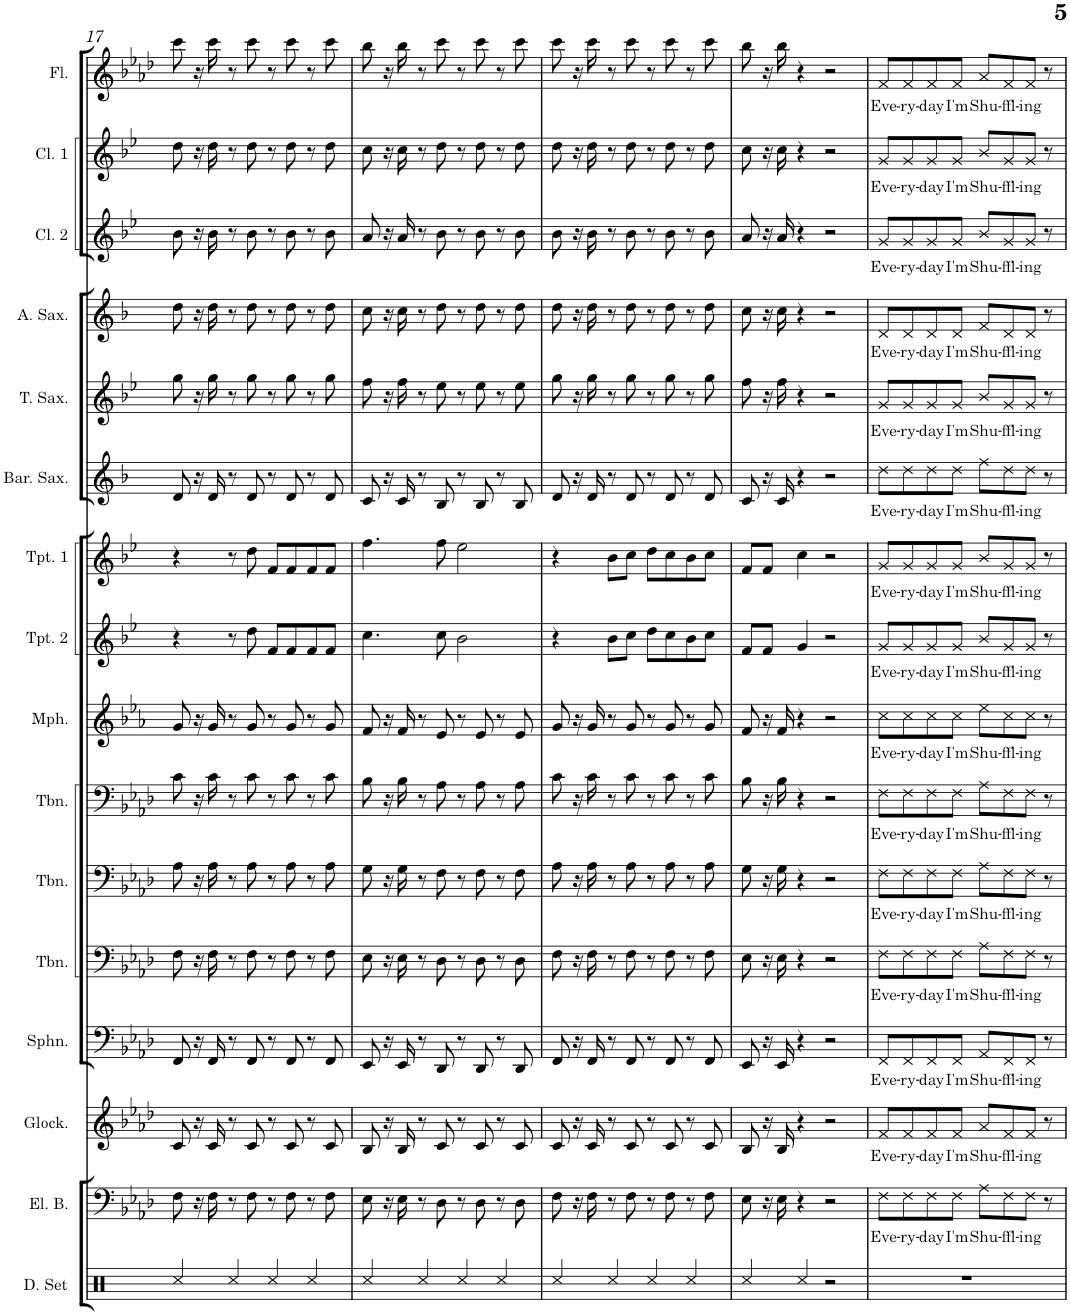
**kern	**kern	**text	**kern	**text	**kern	**text	**kern	**text	**kern	**text	**kern	**text	**kern	**text	**kern	**text	**kern	**text	**kern	**text	**kern	**text	**kern	**text	**kern	**text	**kern	**text	**kern	**text
*part16	*part15	*part15	*part14	*part14	*part13	*part13	*part12	*part12	*part11	*part11	*part10	*part10	*part9	*part9	*part8	*part8	*part7	*part7	*part6	*part6	*part5	*part5	*part4	*part4	*part3	*part3	*part2	*part2	*part1	*part1
*staff16	*staff15	*staff15	*staff14	*staff14	*staff13	*staff13	*staff12	*staff12	*staff11	*staff11	*staff10	*staff10	*staff9	*staff9	*staff8	*staff8	*staff7	*staff7	*staff6	*staff6	*staff5	*staff5	*staff4	*staff4	*staff3	*staff3	*staff2	*staff2	*staff1	*staff1
*I"Drumset	*I"Electric Bass	*	*I"Glockenspiel	*	*I"Sousaphone	*	*I"Trombone	*	*I"Trombone	*	*I"Trombone	*	*I"Mellophone	*	*I"Trumpet 2	*	*I"Trumpet 1	*	*I"Baritone Sax	*	*I"Tenor Sax	*	*I"Alto Sax	*	*I"Clarinet 2	*	*I"Clarinet 1	*	*I"Flute	*
*I'D. Set	*I'El. B.	*	*I'Glock.	*	*I'Sphn.	*	*I'Tbn.	*	*I'Tbn.	*	*I'Tbn.	*	*I'Mph.	*	*I'Tpt. 2	*	*I'Tpt. 1	*	*I'Bar. Sax.	*	*I'T. Sax.	*	*I'A. Sax.	*	*I'Cl. 2	*	*I'Cl. 1	*	*I'Fl.	*
!!LO:PB:g=z
*clefX	*clefF4	*	*clefG2	*	*clefF4	*	*clefF4	*	*clefF4	*	*clefF4	*	*clefG2	*	*clefG2	*	*clefG2	*	*clefG2	*	*clefG2	*	*clefG2	*	*clefG2	*	*clefG2	*	*clefG2	*
*	*Trd7c12	*	*Trd-14c-24	*	*	*	*	*	*	*	*	*	*Trd4c7	*	*Trd1c2	*	*Trd1c2	*	*Trd12c21	*	*Trd8c14	*	*Trd5c9	*	*Trd1c2	*	*Trd1c2	*	*	*
*k[]	*k[b-e-a-d-]	*	*k[b-e-a-d-]	*	*k[b-e-a-d-]	*	*k[b-e-a-d-]	*	*k[b-e-a-d-]	*	*k[b-e-a-d-]	*	*k[b-e-a-]	*	*k[b-e-]	*	*k[b-e-]	*	*k[b-]	*	*k[b-e-]	*	*k[b-]	*	*k[b-e-]	*	*k[b-e-]	*	*k[b-e-a-d-]	*
*M4/4	*M4/4	*	*M4/4	*	*M4/4	*	*M4/4	*	*M4/4	*	*M4/4	*	*M4/4	*	*M4/4	*	*M4/4	*	*M4/4	*	*M4/4	*	*M4/4	*	*M4/4	*	*M4/4	*	*M4/4	*
=17	=17	=17	=17	=17	=17	=17	=17	=17	=17	=17	=17	=17	=17	=17	=17	=17	=17	=17	=17	=17	=17	=17	=17	=17	=17	=17	=17	=17	=17	=17
4Rcc/	8F\	.	8c/	.	8FF/	.	8F\	.	8A-\	.	8c\	.	8g/	.	4r	.	4r	.	8d/	.	8gg\	.	8dd\	.	8b-\	.	8dd\	.	8ccc\	.
.	16r	.	16r	.	16r	.	16r	.	16r	.	16r	.	16r	.	.	.	.	.	16r	.	16r	.	16r	.	16r	.	16r	.	16r	.
.	16F\	.	16c/	.	16FF/	.	16F\	.	16A-\	.	16c\	.	16g/	.	.	.	.	.	16d/	.	16gg\	.	16dd\	.	16b-\	.	16dd\	.	16ccc\	.
4Rcc/	8r	.	8r	.	8r	.	8r	.	8r	.	8r	.	8r	.	8r	.	8r	.	8r	.	8r	.	8r	.	8r	.	8r	.	8r	.
.	8F\	.	8c/	.	8FF/	.	8F\	.	8A-\	.	8c\	.	8g/	.	8dd\	.	8dd\	.	8d/	.	8gg\	.	8dd\	.	8b-\	.	8dd\	.	8ccc\	.
4Rcc/	8r	.	8r	.	8r	.	8r	.	8r	.	8r	.	8r	.	8f/L	.	8f/L	.	8r	.	8r	.	8r	.	8r	.	8r	.	8r	.
.	8F\	.	8c/	.	8FF/	.	8F\	.	8A-\	.	8c\	.	8g/	.	8f/	.	8f/	.	8d/	.	8gg\	.	8dd\	.	8b-\	.	8dd\	.	8ccc\	.
4Rcc/	8r	.	8r	.	8r	.	8r	.	8r	.	8r	.	8r	.	8f/	.	8f/	.	8r	.	8r	.	8r	.	8r	.	8r	.	8r	.
.	8F\	.	8c/	.	8FF/	.	8F\	.	8A-\	.	8c\	.	8g/	.	8f/J	.	8f/J	.	8d/	.	8gg\	.	8dd\	.	8b-\	.	8dd\	.	8ccc\	.
=18	=18	=18	=18	=18	=18	=18	=18	=18	=18	=18	=18	=18	=18	=18	=18	=18	=18	=18	=18	=18	=18	=18	=18	=18	=18	=18	=18	=18	=18	=18
4Rcc/	8E-\	.	8B-/	.	8EE-/	.	8E-\	.	8G\	.	8B-\	.	8f/	.	4.cc\	.	4.ff\	.	8c/	.	8ff\	.	8cc\	.	8a/	.	8cc\	.	8bb-\	.
.	16r	.	16r	.	16r	.	16r	.	16r	.	16r	.	16r	.	.	.	.	.	16r	.	16r	.	16r	.	16r	.	16r	.	16r	.
.	16E-\	.	16B-/	.	16EE-/	.	16E-\	.	16G\	.	16B-\	.	16f/	.	.	.	.	.	16c/	.	16ff\	.	16cc\	.	16a/	.	16cc\	.	16bb-\	.
4Rcc/	8r	.	8r	.	8r	.	8r	.	8r	.	8r	.	8r	.	.	.	.	.	8r	.	8r	.	8r	.	8r	.	8r	.	8r	.
.	8D-\	.	8c/	.	8DD-/	.	8D-\	.	8F\	.	8A-\	.	8e-/	.	8cc\	.	8ff\	.	8B-/	.	8ee-\	.	8dd\	.	8b-\	.	8dd\	.	8ccc\	.
4Rcc/	8r	.	8r	.	8r	.	8r	.	8r	.	8r	.	8r	.	2b-\	.	2ee-\	.	8r	.	8r	.	8r	.	8r	.	8r	.	8r	.
.	8D-\	.	8c/	.	8DD-/	.	8D-\	.	8F\	.	8A-\	.	8e-/	.	.	.	.	.	8B-/	.	8ee-\	.	8dd\	.	8b-\	.	8dd\	.	8ccc\	.
4Rcc/	8r	.	8r	.	8r	.	8r	.	8r	.	8r	.	8r	.	.	.	.	.	8r	.	8r	.	8r	.	8r	.	8r	.	8r	.
.	8D-\	.	8c/	.	8DD-/	.	8D-\	.	8F\	.	8A-\	.	8e-/	.	.	.	.	.	8B-/	.	8ee-\	.	8dd\	.	8b-\	.	8dd\	.	8ccc\	.
=19	=19	=19	=19	=19	=19	=19	=19	=19	=19	=19	=19	=19	=19	=19	=19	=19	=19	=19	=19	=19	=19	=19	=19	=19	=19	=19	=19	=19	=19	=19
4Rcc/	8F\	.	8c/	.	8FF/	.	8F\	.	8A-\	.	8c\	.	8g/	.	4r	.	4r	.	8d/	.	8gg\	.	8dd\	.	8b-\	.	8dd\	.	8ccc\	.
.	16r	.	16r	.	16r	.	16r	.	16r	.	16r	.	16r	.	.	.	.	.	16r	.	16r	.	16r	.	16r	.	16r	.	16r	.
.	16F\	.	16c/	.	16FF/	.	16F\	.	16A-\	.	16c\	.	16g/	.	.	.	.	.	16d/	.	16gg\	.	16dd\	.	16b-\	.	16dd\	.	16ccc\	.
4Rcc/	8r	.	8r	.	8r	.	8r	.	8r	.	8r	.	8r	.	8b-\L	.	8b-\L	.	8r	.	8r	.	8r	.	8r	.	8r	.	8r	.
.	8F\	.	8c/	.	8FF/	.	8F\	.	8A-\	.	8c\	.	8g/	.	8cc\J	.	8cc\J	.	8d/	.	8gg\	.	8dd\	.	8b-\	.	8dd\	.	8ccc\	.
4Rcc/	8r	.	8r	.	8r	.	8r	.	8r	.	8r	.	8r	.	8dd\L	.	8dd\L	.	8r	.	8r	.	8r	.	8r	.	8r	.	8r	.
.	8F\	.	8c/	.	8FF/	.	8F\	.	8A-\	.	8c\	.	8g/	.	8cc\	.	8cc\	.	8d/	.	8gg\	.	8dd\	.	8b-\	.	8dd\	.	8ccc\	.
4Rcc/	8r	.	8r	.	8r	.	8r	.	8r	.	8r	.	8r	.	8b-\	.	8b-\	.	8r	.	8r	.	8r	.	8r	.	8r	.	8r	.
.	8F\	.	8c/	.	8FF/	.	8F\	.	8A-\	.	8c\	.	8g/	.	8cc\J	.	8cc\J	.	8d/	.	8gg\	.	8dd\	.	8b-\	.	8dd\	.	8ccc\	.
=20	=20	=20	=20	=20	=20	=20	=20	=20	=20	=20	=20	=20	=20	=20	=20	=20	=20	=20	=20	=20	=20	=20	=20	=20	=20	=20	=20	=20	=20	=20
4Rcc/	8E-\	.	8B-/	.	8EE-/	.	8E-\	.	8G\	.	8B-\	.	8f/	.	8f/L	.	8f/L	.	8c/	.	8ff\	.	8cc\	.	8a/	.	8cc\	.	8bb-\	.
.	16r	.	16r	.	16r	.	16r	.	16r	.	16r	.	16r	.	8f/J	.	8f/J	.	16r	.	16r	.	16r	.	16r	.	16r	.	16r	.
.	16E-\	.	16B-/	.	16EE-/	.	16E-\	.	16G\	.	16B-\	.	16f/	.	.	.	.	.	16c/	.	16ff\	.	16cc\	.	16a/	.	16cc\	.	16bb-\	.
4Rcc/	4r	.	4r	.	4r	.	4r	.	4r	.	4r	.	4r	.	4g/	.	4cc\	.	4r	.	4r	.	4r	.	4r	.	4r	.	4r	.
2r	2r	.	2r	.	2r	.	2r	.	2r	.	2r	.	2r	.	2r	.	2r	.	2r	.	2r	.	2r	.	2r	.	2r	.	2r	.
=21	=21	=21	=21	=21	=21	=21	=21	=21	=21	=21	=21	=21	=21	=21	=21	=21	=21	=21	=21	=21	=21	=21	=21	=21	=21	=21	=21	=21	=21	=21
!	!	!LO:LY:b	!	!LO:LY:b	!	!LO:LY:b	!	!LO:LY:b	!	!LO:LY:b	!	!LO:LY:b	!	!LO:LY:b	!	!LO:LY:b	!	!LO:LY:b	!	!LO:LY:b	!	!LO:LY:b	!	!LO:LY:b	!	!LO:LY:b	!	!LO:LY:b	!	!LO:LY:b
1r	8F\L	Eve-	8f/L	Eve-	8FF/L	Eve-	8F\L	Eve-	8F\L	Eve-	8F\L	Eve-	8cc\L	Eve-	8g/L	Eve-	8g/L	Eve-	8dd\L	Eve-	8g/L	Eve-	8d/L	Eve-	8g/L	Eve-	8g/L	Eve-	8f/L	Eve-
!	!	!LO:LY:b	!	!LO:LY:b	!	!LO:LY:b	!	!LO:LY:b	!	!LO:LY:b	!	!LO:LY:b	!	!LO:LY:b	!	!LO:LY:b	!	!LO:LY:b	!	!LO:LY:b	!	!LO:LY:b	!	!LO:LY:b	!	!LO:LY:b	!	!LO:LY:b	!	!LO:LY:b
.	8F\	ry-	8f/	ry-	8FF/	ry-	8F\	ry-	8F\	ry-	8F\	ry-	8cc\	ry-	8g/	ry-	8g/	ry-	8dd\	ry-	8g/	ry-	8d/	ry-	8g/	ry-	8g/	ry-	8f/	ry-
!	!	!LO:LY:b	!	!LO:LY:b	!	!LO:LY:b	!	!LO:LY:b	!	!LO:LY:b	!	!LO:LY:b	!	!LO:LY:b	!	!LO:LY:b	!	!LO:LY:b	!	!LO:LY:b	!	!LO:LY:b	!	!LO:LY:b	!	!LO:LY:b	!	!LO:LY:b	!	!LO:LY:b
.	8F\	-day	8f/	-day	8FF/	-day	8F\	-day	8F\	-day	8F\	-day	8cc\	-day	8g/	-day	8g/	-day	8dd\	-day	8g/	-day	8d/	-day	8g/	-day	8g/	-day	8f/	-day
!	!	!LO:LY:b	!	!LO:LY:b	!	!LO:LY:b	!	!LO:LY:b	!	!LO:LY:b	!	!LO:LY:b	!	!LO:LY:b	!	!LO:LY:b	!	!LO:LY:b	!	!LO:LY:b	!	!LO:LY:b	!	!LO:LY:b	!	!LO:LY:b	!	!LO:LY:b	!	!LO:LY:b
.	8F\J	I'm	8f/J	I'm	8FF/J	I'm	8F\J	I'm	8F\J	I'm	8F\J	I'm	8cc\J	I'm	8g/J	I'm	8g/J	I'm	8dd\J	I'm	8g/J	I'm	8d/J	I'm	8g/J	I'm	8g/J	I'm	8f/J	I'm
!	!	!LO:LY:b	!	!LO:LY:b	!	!LO:LY:b	!	!LO:LY:b	!	!LO:LY:b	!	!LO:LY:b	!	!LO:LY:b	!	!LO:LY:b	!	!LO:LY:b	!	!LO:LY:b	!	!LO:LY:b	!	!LO:LY:b	!	!LO:LY:b	!	!LO:LY:b	!	!LO:LY:b
.	8A-\L	Shu-	8a-/L	Shu-	8AA-/L	Shu-	8A-\L	Shu-	8A-\L	Shu-	8A-\L	Shu-	8ee-\L	Shu-	8b-/L	Shu-	8b-/L	Shu-	8ff\L	Shu-	8b-/L	Shu-	8f/L	Shu-	8b-/L	Shu-	8b-/L	Shu-	8a-/L	Shu-
!	!	!LO:LY:b	!	!LO:LY:b	!	!LO:LY:b	!	!LO:LY:b	!	!LO:LY:b	!	!LO:LY:b	!	!LO:LY:b	!	!LO:LY:b	!	!LO:LY:b	!	!LO:LY:b	!	!LO:LY:b	!	!LO:LY:b	!	!LO:LY:b	!	!LO:LY:b	!	!LO:LY:b
.	8F\	-ffl-	8f/	-ffl-	8FF/	-ffl-	8F\	-ffl-	8F\	-ffl-	8F\	-ffl-	8cc\	-ffl-	8g/	-ffl-	8g/	-ffl-	8dd\	-ffl-	8g/	-ffl-	8d/	-ffl-	8g/	-ffl-	8g/	-ffl-	8f/	-ffl-
!	!	!LO:LY:b	!	!LO:LY:b	!	!LO:LY:b	!	!LO:LY:b	!	!LO:LY:b	!	!LO:LY:b	!	!LO:LY:b	!	!LO:LY:b	!	!LO:LY:b	!	!LO:LY:b	!	!LO:LY:b	!	!LO:LY:b	!	!LO:LY:b	!	!LO:LY:b	!	!LO:LY:b
.	8F\J	-ing	8f/J	-ing	8FF/J	-ing	8F\J	-ing	8F\J	-ing	8F\J	-ing	8cc\J	-ing	8g/J	-ing	8g/J	-ing	8dd\J	-ing	8g/J	-ing	8d/J	-ing	8g/J	-ing	8g/J	-ing	8f/J	-ing
.	8r	.	8r	.	8r	.	8r	.	8r	.	8r	.	8r	.	8r	.	8r	.	8r	.	8r	.	8r	.	8r	.	8r	.	8r	.
=	=	=	=	=	=	=	=	=	=	=	=	=	=	=	=	=	=	=	=	=	=	=	=	=	=	=	=	=	=	=
*-	*-	*-	*-	*-	*-	*-	*-	*-	*-	*-	*-	*-	*-	*-	*-	*-	*-	*-	*-	*-	*-	*-	*-	*-	*-	*-	*-	*-	*-	*-
